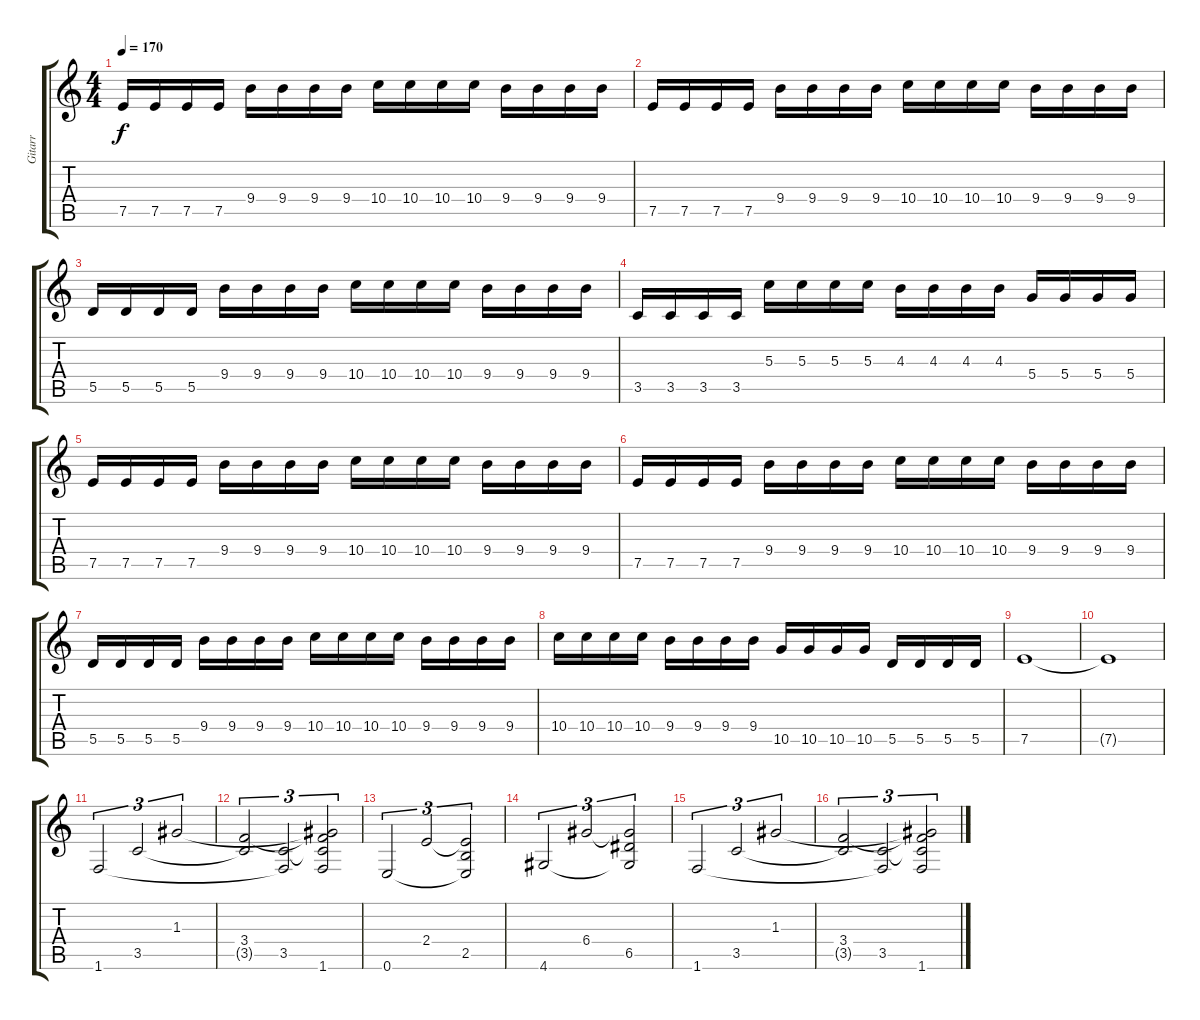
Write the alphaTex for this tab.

\track ("Gitarr" "Gitarr") {instrument distortionguitar}
\staff {score tabs}
\tuning (E4 B3 G3 D3 A2 E2) {hide}
\ts (4 4)
\tempo 170
\clef g2
\ks c
7.5.16{dy f} 7.5.16 7.5.16 7.5.16 9.4.16 9.4.16 9.4.16 9.4.16 10.4.16 10.4.16 10.4.16 10.4.16 9.4.16 9.4.16 9.4.16 9.4.16 |
7.5.16 7.5.16 7.5.16 7.5.16 9.4.16 9.4.16 9.4.16 9.4.16 10.4.16 10.4.16 10.4.16 10.4.16 9.4.16 9.4.16 9.4.16 9.4.16 |
5.5.16 5.5.16 5.5.16 5.5.16 9.4.16 9.4.16 9.4.16 9.4.16 10.4.16 10.4.16 10.4.16 10.4.16 9.4.16 9.4.16 9.4.16 9.4.16 |
3.5.16 3.5.16 3.5.16 3.5.16 5.3.16 5.3.16 5.3.16 5.3.16 4.3.16 4.3.16 4.3.16 4.3.16 5.4.16 5.4.16 5.4.16 5.4.16 |
7.5.16 7.5.16 7.5.16 7.5.16 9.4.16 9.4.16 9.4.16 9.4.16 10.4.16 10.4.16 10.4.16 10.4.16 9.4.16 9.4.16 9.4.16 9.4.16 |
7.5.16 7.5.16 7.5.16 7.5.16 9.4.16 9.4.16 9.4.16 9.4.16 10.4.16 10.4.16 10.4.16 10.4.16 9.4.16 9.4.16 9.4.16 9.4.16 |
5.5.16 5.5.16 5.5.16 5.5.16 9.4.16 9.4.16 9.4.16 9.4.16 10.4.16 10.4.16 10.4.16 10.4.16 9.4.16 9.4.16 9.4.16 9.4.16 |
10.4.16 10.4.16 10.4.16 10.4.16 9.4.16 9.4.16 9.4.16 9.4.16 10.5.16 10.5.16 10.5.16 10.5.16 5.5.16 5.5.16 5.5.16 5.5.16 |
7.5.1 |
7.5{t}.1 |
1.6.2{tu (3 2)} 3.5.2{tu (3 2)} 1.3.2{tu (3 2)} |
(3.4 3.5{t}).2{tu (3 2)} (3.5 1.6{t}).2{tu (3 2)} (1.3{t} 3.4{t} 3.5{t} 1.6).2{tu (3 2)} |
0.6.2{tu (3 2)} 2.4.2{tu (3 2)} (2.4{t} 2.5 0.6{t}).2{tu (3 2)} |
4.6.2{tu (3 2)} 6.4.2{tu (3 2)} (6.4{t} 6.5 4.6{t}).2{tu (3 2)} |
1.6.2{tu (3 2)} 3.5.2{tu (3 2)} 1.3.2{tu (3 2)} |
(3.4 3.5{t}).2{tu (3 2)} (3.5 1.6{t}).2{tu (3 2)} (1.3{t} 3.4{t} 3.5{t} 1.6).2{tu (3 2)}
